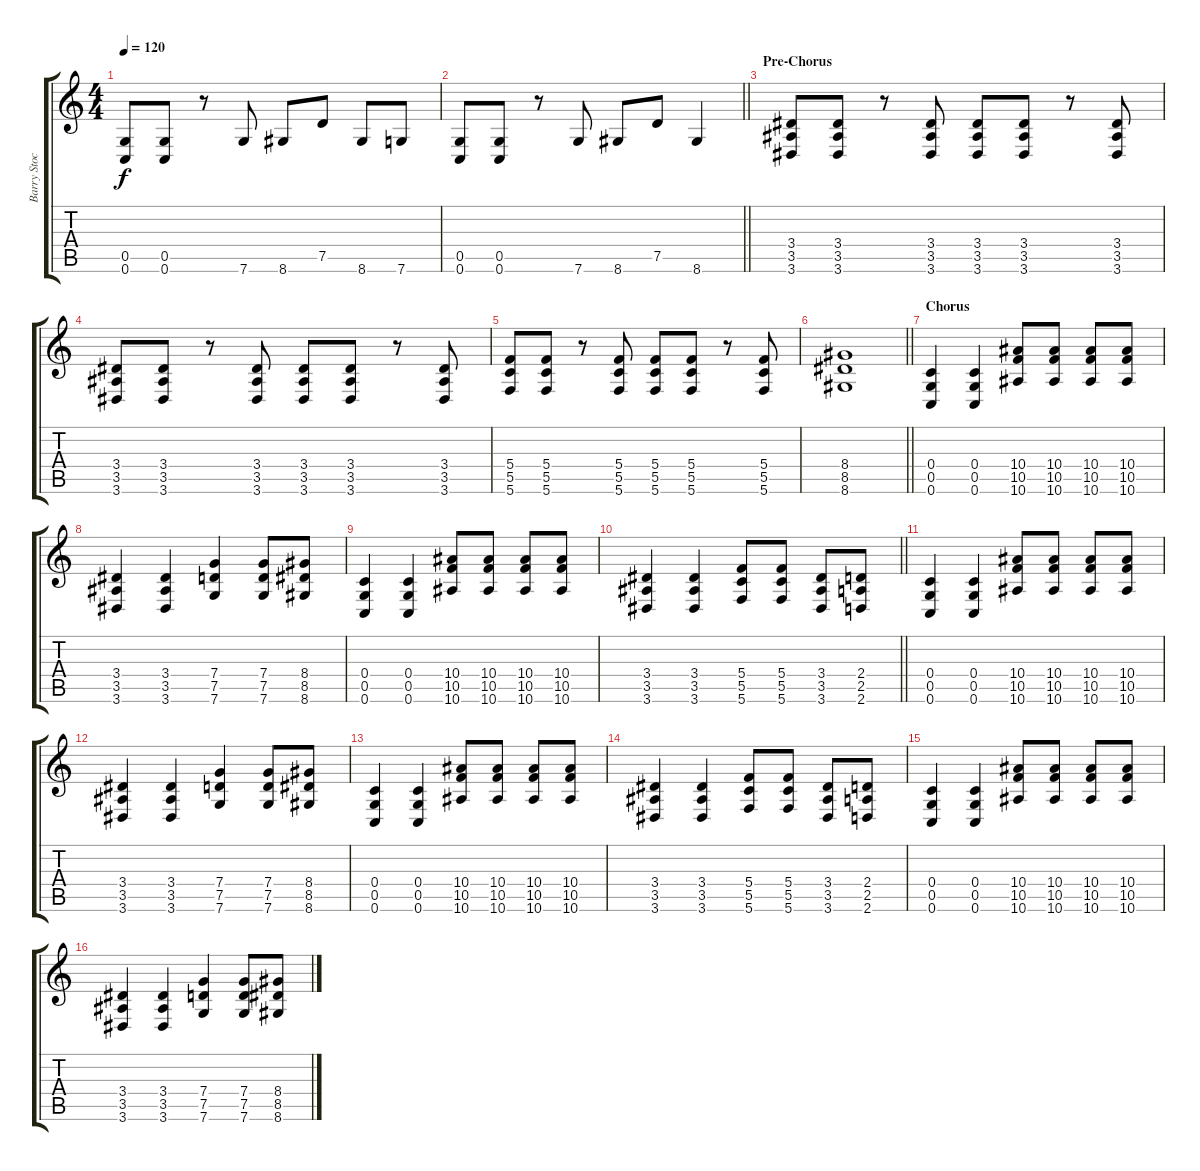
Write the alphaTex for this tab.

\track ("Barry Stock (Guitar 1)" "Barry Stoc") {instrument distortionguitar}
\staff {score tabs}
\tuning (D4 A3 F3 C3 G2 C2) {hide}
\ts (4 4)
\tempo 120
\clef g2
\ks c
(0.5 0.6).8{dy f} (0.5 0.6).8 r.8 7.6.8 8.6.8 7.5.8 8.6.8 7.6.8 |
\barLineRight lightlight
(0.5 0.6).8 (0.5 0.6).8 r.8 7.6.8 8.6.8 7.5.8 8.6.4 |
\section ("" "Pre-Chorus")
(3.4 3.5 3.6).8 (3.4 3.5 3.6).8 r.8 (3.4 3.5 3.6).8 (3.4 3.5 3.6).8 (3.4 3.5 3.6).8 r.8 (3.4 3.5 3.6).8 |
(3.4 3.5 3.6).8 (3.4 3.5 3.6).8 r.8 (3.4 3.5 3.6).8 (3.4 3.5 3.6).8 (3.4 3.5 3.6).8 r.8 (3.4 3.5 3.6).8 |
(5.4 5.5 5.6).8 (5.4 5.5 5.6).8 r.8 (5.4 5.5 5.6).8 (5.4 5.5 5.6).8 (5.4 5.5 5.6).8 r.8 (5.4 5.5 5.6).8 |
\barLineRight lightlight
(8.4 8.5 8.6).1 |
\section ("" "Chorus")
(0.4 0.5 0.6).4 (0.4 0.5 0.6).4 (10.4 10.5 10.6).8 (10.4 10.5 10.6).8 (10.4 10.5 10.6).8 (10.4 10.5 10.6).8 |
(3.4 3.5 3.6).4 (3.4 3.5 3.6).4 (7.4 7.5 7.6).4 (7.4 7.5 7.6).8 (8.4 8.5 8.6).8 |
(0.4 0.5 0.6).4 (0.4 0.5 0.6).4 (10.4 10.5 10.6).8 (10.4 10.5 10.6).8 (10.4 10.5 10.6).8 (10.4 10.5 10.6).8 |
\barLineRight lightlight
(3.4 3.5 3.6).4 (3.4 3.5 3.6).4 (5.4 5.5 5.6).8 (5.4 5.5 5.6).8 (3.4 3.5 3.6).8 (2.4 2.5 2.6).8 |
(0.4 0.5 0.6).4 (0.4 0.5 0.6).4 (10.4 10.5 10.6).8 (10.4 10.5 10.6).8 (10.4 10.5 10.6).8 (10.4 10.5 10.6).8 |
(3.4 3.5 3.6).4 (3.4 3.5 3.6).4 (7.4 7.5 7.6).4 (7.4 7.5 7.6).8 (8.4 8.5 8.6).8 |
(0.4 0.5 0.6).4 (0.4 0.5 0.6).4 (10.4 10.5 10.6).8 (10.4 10.5 10.6).8 (10.4 10.5 10.6).8 (10.4 10.5 10.6).8 |
(3.4 3.5 3.6).4 (3.4 3.5 3.6).4 (5.4 5.5 5.6).8 (5.4 5.5 5.6).8 (3.4 3.5 3.6).8 (2.4 2.5 2.6).8 |
(0.4 0.5 0.6).4 (0.4 0.5 0.6).4 (10.4 10.5 10.6).8 (10.4 10.5 10.6).8 (10.4 10.5 10.6).8 (10.4 10.5 10.6).8 |
(3.4 3.5 3.6).4 (3.4 3.5 3.6).4 (7.4 7.5 7.6).4 (7.4 7.5 7.6).8 (8.4 8.5 8.6).8
